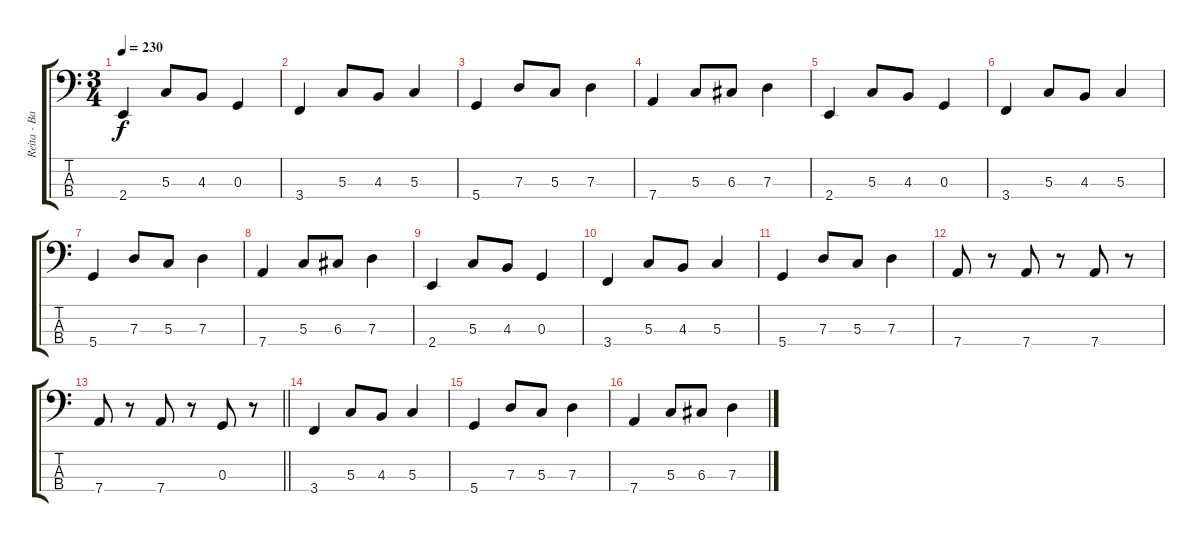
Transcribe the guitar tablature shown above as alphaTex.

\track ("Reita - Bass" "Reita - Ba") {instrument electricbasspick}
\staff {score tabs}
\tuning (F2 C2 G1 D1) {hide}
\ts (3 4)
\tempo 230
\clef f4
\ks c
2.4.4{dy f} 5.3.8 4.3.8 0.3.4 |
3.4.4 5.3.8 4.3.8 5.3.4 |
5.4.4 7.3.8 5.3.8 7.3.4 |
7.4.4 5.3.8 6.3.8 7.3.4 |
2.4.4 5.3.8 4.3.8 0.3.4 |
3.4.4 5.3.8 4.3.8 5.3.4 |
5.4.4 7.3.8 5.3.8 7.3.4 |
7.4.4 5.3.8 6.3.8 7.3.4 |
2.4.4 5.3.8 4.3.8 0.3.4 |
3.4.4 5.3.8 4.3.8 5.3.4 |
5.4.4 7.3.8 5.3.8 7.3.4 |
7.4.8 r.8 7.4.8 r.8 7.4.8 r.8 |
\barLineRight lightlight
7.4.8 r.8 7.4.8 r.8 0.3.8 r.8 |
\section ("" "")
3.4.4 5.3.8 4.3.8 5.3.4 |
5.4.4 7.3.8 5.3.8 7.3.4 |
7.4.4 5.3.8 6.3.8 7.3.4
